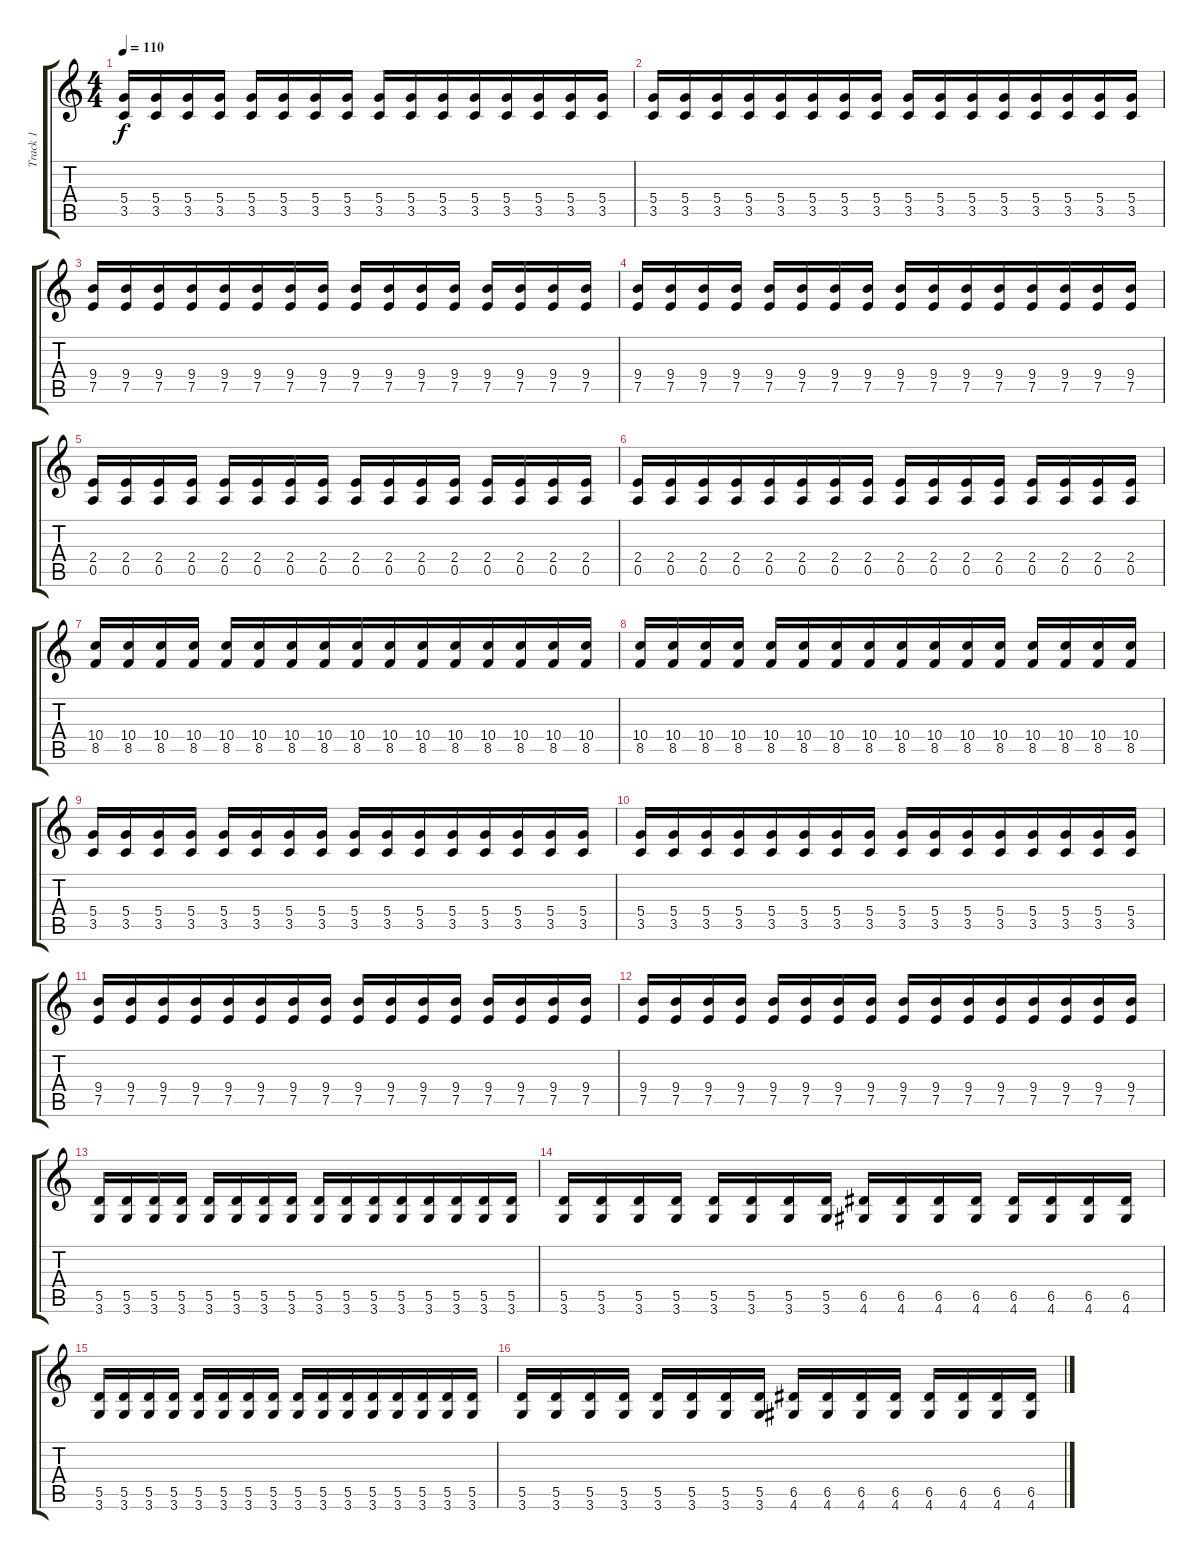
\track ("Track 1" "Track 1") {instrument distortionguitar}
\staff {score tabs}
\tuning (E4 B3 G3 D3 A2 E2) {hide}
\ts (4 4)
\tempo 110
\clef g2
\ks c
(5.4 3.5).16{dy f beam merge} (5.4 3.5).16 (5.4 3.5).16{beam merge} (5.4 3.5).16 (5.4 3.5).16{beam merge} (5.4 3.5).16{beam merge} (5.4 3.5).16{beam merge} (5.4 3.5).16 (5.4 3.5).16 (5.4 3.5).16{beam merge} (5.4 3.5).16 (5.4 3.5).16{beam merge} (5.4 3.5).16 (5.4 3.5).16 (5.4 3.5).16{beam merge} (5.4 3.5).16 |
(5.4 3.5).16{beam merge} (5.4 3.5).16{beam merge} (5.4 3.5).16{beam merge} (5.4 3.5).16{beam merge} (5.4 3.5).16 (5.4 3.5).16 (5.4 3.5).16{beam merge} (5.4 3.5).16 (5.4 3.5).16{beam merge} (5.4 3.5).16 (5.4 3.5).16 (5.4 3.5).16{beam merge} (5.4 3.5).16{beam merge} (5.4 3.5).16{beam merge} (5.4 3.5).16{beam merge} (5.4 3.5).16 |
(9.4 7.5).16{beam merge} (9.4 7.5).16 (9.4 7.5).16{beam merge} (9.4 7.5).16{beam merge} (9.4 7.5).16{beam merge} (9.4 7.5).16 (9.4 7.5).16 (9.4 7.5).16 (9.4 7.5).16 (9.4 7.5).16 (9.4 7.5).16 (9.4 7.5).16 (9.4 7.5).16{beam merge} (9.4 7.5).16 (9.4 7.5).16 (9.4 7.5).16 |
(9.4 7.5).16 (9.4 7.5).16 (9.4 7.5).16 (9.4 7.5).16 (9.4 7.5).16 (9.4 7.5).16{beam merge} (9.4 7.5).16{beam merge} (9.4 7.5).16 (9.4 7.5).16{beam merge} (9.4 7.5).16{beam merge} (9.4 7.5).16 (9.4 7.5).16{beam merge} (9.4 7.5).16 (9.4 7.5).16 (9.4 7.5).16 (9.4 7.5).16 |
(2.4 0.5).16 (2.4 0.5).16{beam merge} (2.4 0.5).16{beam merge} (2.4 0.5).16 (2.4 0.5).16 (2.4 0.5).16 (2.4 0.5).16 (2.4 0.5).16 (2.4 0.5).16{beam merge} (2.4 0.5).16{beam merge} (2.4 0.5).16 (2.4 0.5).16 (2.4 0.5).16{beam merge} (2.4 0.5).16 (2.4 0.5).16{beam merge} (2.4 0.5).16 |
(2.4 0.5).16 (2.4 0.5).16{beam merge} (2.4 0.5).16{beam merge} (2.4 0.5).16{beam merge} (2.4 0.5).16 (2.4 0.5).16 (2.4 0.5).16{beam merge} (2.4 0.5).16 (2.4 0.5).16{beam merge} (2.4 0.5).16 (2.4 0.5).16 (2.4 0.5).16 (2.4 0.5).16 (2.4 0.5).16 (2.4 0.5).16 (2.4 0.5).16 |
(10.4 8.5).16 (10.4 8.5).16{beam merge} (10.4 8.5).16 (10.4 8.5).16 (10.4 8.5).16 (10.4 8.5).16 (10.4 8.5).16{beam merge} (10.4 8.5).16{beam merge} (10.4 8.5).16{beam merge} (10.4 8.5).16{beam merge} (10.4 8.5).16 (10.4 8.5).16{beam merge} (10.4 8.5).16 (10.4 8.5).16{beam merge} (10.4 8.5).16 (10.4 8.5).16 |
(10.4 8.5).16{beam merge} (10.4 8.5).16 (10.4 8.5).16 (10.4 8.5).16 (10.4 8.5).16{beam merge} (10.4 8.5).16 (10.4 8.5).16{beam merge} (10.4 8.5).16{beam merge} (10.4 8.5).16 (10.4 8.5).16 (10.4 8.5).16{beam merge} (10.4 8.5).16 (10.4 8.5).16 (10.4 8.5).16{beam merge} (10.4 8.5).16 (10.4 8.5).16 |
(5.4 3.5).16{beam merge} (5.4 3.5).16 (5.4 3.5).16{beam merge} (5.4 3.5).16 (5.4 3.5).16{beam merge} (5.4 3.5).16{beam merge} (5.4 3.5).16{beam merge} (5.4 3.5).16 (5.4 3.5).16 (5.4 3.5).16{beam merge} (5.4 3.5).16 (5.4 3.5).16{beam merge} (5.4 3.5).16 (5.4 3.5).16 (5.4 3.5).16{beam merge} (5.4 3.5).16 |
(5.4 3.5).16{beam merge} (5.4 3.5).16{beam merge} (5.4 3.5).16{beam merge} (5.4 3.5).16{beam merge} (5.4 3.5).16 (5.4 3.5).16 (5.4 3.5).16{beam merge} (5.4 3.5).16 (5.4 3.5).16{beam merge} (5.4 3.5).16 (5.4 3.5).16 (5.4 3.5).16{beam merge} (5.4 3.5).16{beam merge} (5.4 3.5).16{beam merge} (5.4 3.5).16{beam merge} (5.4 3.5).16 |
(9.4 7.5).16{beam merge} (9.4 7.5).16 (9.4 7.5).16{beam merge} (9.4 7.5).16{beam merge} (9.4 7.5).16{beam merge} (9.4 7.5).16 (9.4 7.5).16 (9.4 7.5).16 (9.4 7.5).16 (9.4 7.5).16 (9.4 7.5).16 (9.4 7.5).16 (9.4 7.5).16{beam merge} (9.4 7.5).16 (9.4 7.5).16 (9.4 7.5).16 |
(9.4 7.5).16 (9.4 7.5).16 (9.4 7.5).16 (9.4 7.5).16 (9.4 7.5).16 (9.4 7.5).16{beam merge} (9.4 7.5).16{beam merge} (9.4 7.5).16 (9.4 7.5).16{beam merge} (9.4 7.5).16{beam merge} (9.4 7.5).16 (9.4 7.5).16{beam merge} (9.4 7.5).16 (9.4 7.5).16 (9.4 7.5).16 (9.4 7.5).16 |
(5.5 3.6).16{beam merge} (5.5 3.6).16{beam merge} (5.5 3.6).16 (5.5 3.6).16 (5.5 3.6).16{beam merge} (5.5 3.6).16{beam merge} (5.5 3.6).16{beam merge} (5.5 3.6).16 (5.5 3.6).16 (5.5 3.6).16 (5.5 3.6).16 (5.5 3.6).16{beam merge} (5.5 3.6).16 (5.5 3.6).16{beam merge} (5.5 3.6).16{beam merge} (5.5 3.6).16 |
(5.5 3.6).16{beam merge} (5.5 3.6).16{beam merge} (5.5 3.6).16{beam merge} (5.5 3.6).16 (5.5 3.6).16 (5.5 3.6).16 (5.5 3.6).16 (5.5 3.6).16 (6.5 4.6).16{beam merge} (6.5 4.6).16 (6.5 4.6).16 (6.5 4.6).16 (6.5 4.6).16{beam merge} (6.5 4.6).16{beam merge} (6.5 4.6).16{beam merge} (6.5 4.6).16 |
(5.5 3.6).16{beam merge} (5.5 3.6).16{beam merge} (5.5 3.6).16 (5.5 3.6).16 (5.5 3.6).16{beam merge} (5.5 3.6).16{beam merge} (5.5 3.6).16{beam merge} (5.5 3.6).16 (5.5 3.6).16 (5.5 3.6).16 (5.5 3.6).16 (5.5 3.6).16{beam merge} (5.5 3.6).16 (5.5 3.6).16{beam merge} (5.5 3.6).16{beam merge} (5.5 3.6).16 |
(5.5 3.6).16{beam merge} (5.5 3.6).16{beam merge} (5.5 3.6).16{beam merge} (5.5 3.6).16 (5.5 3.6).16 (5.5 3.6).16 (5.5 3.6).16 (5.5 3.6).16 (6.5 4.6).16{beam merge} (6.5 4.6).16 (6.5 4.6).16 (6.5 4.6).16 (6.5 4.6).16{beam merge} (6.5 4.6).16{beam merge} (6.5 4.6).16{beam merge} (6.5 4.6).16
